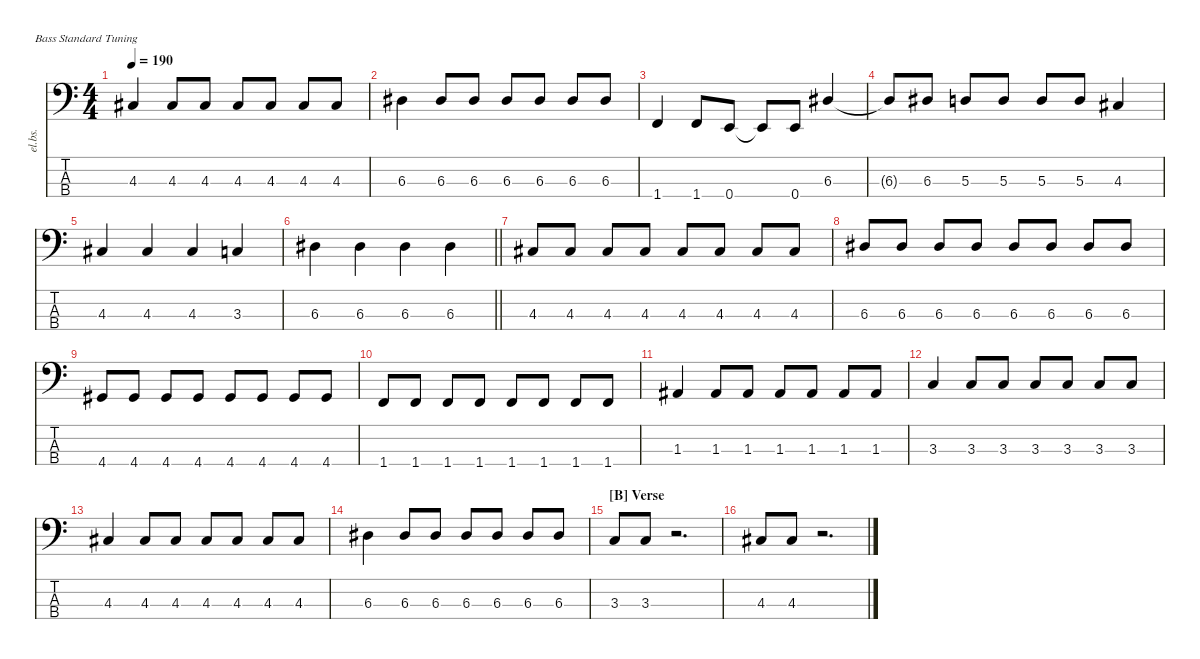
\defaultSystemsLayout 4
\hideDynamics
\bracketExtendMode nobrackets
\track ("Electric Bass" "el.bs.") {instrument electricbassfinger}
\staff {score tabs}
\tuning (G2 D2 A1 E1)
\ts (4 4)
\tempo 190
\clef f4
\ks c
4.3{acc #}.4{dy mf beam Up} 4.3{acc #}.8{beam Up} 4.3{acc #}.8{beam Up} 4.3{acc #}.8{beam Up} 4.3{acc #}.8{beam Up} 4.3{acc #}.8{beam Up} 4.3{acc #}.8{beam Up} |
6.3{acc #}.4{beam Down} 6.3{acc #}.8{beam Up} 6.3{acc #}.8{beam Up} 6.3{acc #}.8{beam Up} 6.3{acc #}.8{beam Up} 6.3{acc #}.8{beam Up} 6.3{acc #}.8{beam Up} |
1.4.4{beam Up} 1.4.8{beam Up} 0.4.8{beam Up} 0.4{t}.8{beam Up} 0.4.8{beam Up} 6.3{acc #}.4{beam Up} |
6.3{t acc #}.8{beam Up} 6.3{acc #}.8{beam Up} 5.3.8{beam Up} 5.3.8{beam Up} 5.3.8{beam Up} 5.3.8{beam Up} 4.3{acc #}.4{beam Up} |
4.3{acc #}.4{beam Up} 4.3{acc #}.4{beam Up} 4.3{acc #}.4{beam Up} 3.3.4{beam Up} |
\barLineRight lightlight
6.3{acc #}.4{beam Down} 6.3{acc #}.4{beam Down} 6.3{acc #}.4{beam Down} 6.3{acc #}.4{beam Down} |
4.3{acc #}.8{beam Up} 4.3{acc #}.8{beam Up} 4.3{acc #}.8{beam Up} 4.3{acc #}.8{beam Up} 4.3{acc #}.8{beam Up} 4.3{acc #}.8{beam Up} 4.3{acc #}.8{beam Up} 4.3{acc #}.8{beam Up} |
6.3{acc #}.8{beam Up} 6.3{acc #}.8{beam Up} 6.3{acc #}.8{beam Up} 6.3{acc #}.8{beam Up} 6.3{acc #}.8{beam Up} 6.3{acc #}.8{beam Up} 6.3{acc #}.8{beam Up} 6.3{acc #}.8{beam Up} |
4.4{acc #}.8{beam Up} 4.4{acc #}.8{beam Up} 4.4{acc #}.8{beam Up} 4.4{acc #}.8{beam Up} 4.4{acc #}.8{beam Up} 4.4{acc #}.8{beam Up} 4.4{acc #}.8{beam Up} 4.4{acc #}.8{beam Up} |
1.4.8{beam Up} 1.4.8{beam Up} 1.4.8{beam Up} 1.4.8{beam Up} 1.4.8{beam Up} 1.4.8{beam Up} 1.4.8{beam Up} 1.4.8{beam Up} |
1.3{acc #}.4{beam Up} 1.3{acc #}.8{beam Up} 1.3{acc #}.8{beam Up} 1.3{acc #}.8{beam Up} 1.3{acc #}.8{beam Up} 1.3{acc #}.8{beam Up} 1.3{acc #}.8{beam Up} |
3.3.4{beam Up} 3.3.8{beam Up} 3.3.8{beam Up} 3.3.8{beam Up} 3.3.8{beam Up} 3.3.8{beam Up} 3.3.8{beam Up} |
4.3{acc #}.4{beam Up} 4.3{acc #}.8{beam Up} 4.3{acc #}.8{beam Up} 4.3{acc #}.8{beam Up} 4.3{acc #}.8{beam Up} 4.3{acc #}.8{beam Up} 4.3{acc #}.8{beam Up} |
6.3{acc #}.4{beam Down} 6.3{acc #}.8{beam Up} 6.3{acc #}.8{beam Up} 6.3{acc #}.8{beam Up} 6.3{acc #}.8{beam Up} 6.3{acc #}.8{beam Up} 6.3{acc #}.8{beam Up} |
\section ("B" "Verse")
3.3.8{beam Up} 3.3.8{beam Up} r.2{d beam Down} |
4.3{acc #}.8{beam Up} 4.3{acc #}.8{beam Up} r.2{d beam Down}
